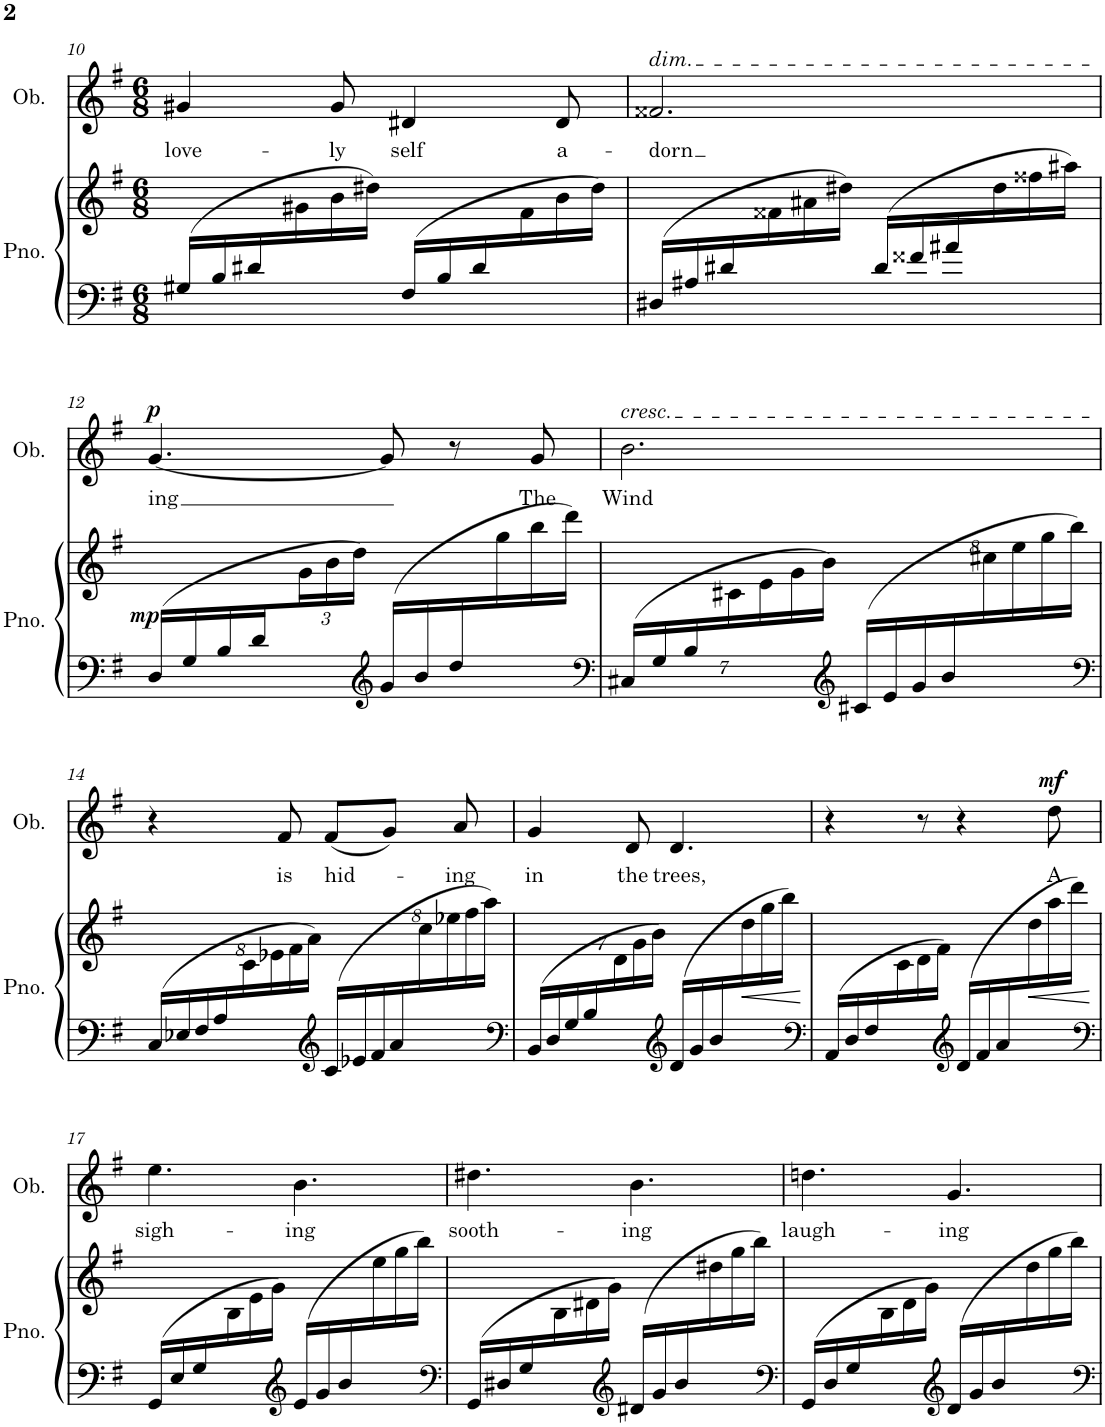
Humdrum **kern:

**kern	**kern	**dynam	**kern	**text	**dynam
*part2	*part2	*part2	*part1	*part1	*part1
*staff3	*staff2	*staff2/3	*staff1	*staff1	*staff1
*I"Piano	*	*	*I"Oboe	*	*
*I'Pno.	*	*	*I'Ob.	*	*
!!LO:PB:g=z
*clefF4	*clefG2	*	*clefG2	*	*
*k[f#]	*k[f#]	*	*k[f#]	*	*
*M6/8	*M6/8	*	*M6/8	*	*
=10	=10	=10	=10	=10	=10
*	*^	*	*	*	*
!	!	!	!	!	!LO:LY:b	!
(16G#X/LL	2.ryy	8.ryy	.	4g#X/	love-	.
16B/	.	.	.	.	.	.
16d#X/	.	.	.	.	.	.
8.ryy	.	16g#X\	.	.	.	.
!	!	!	!	!	!LO:LY:b	!
.	.	16b\	.	8g#/	-ly	.
.	.	16dd#X\JJ)	.	.	.	.
!	!	!	!	!	!LO:LY:b	!
(16F#/LL	.	8.ryy	.	4d#X/	self	.
16B/	.	.	.	.	.	.
16d#/	.	.	.	.	.	.
8.ryy	.	16f#\	.	.	.	.
!	!	!	!	!	!LO:LY:b	!
.	.	16b\	.	8d#/	a-	.
.	.	16dd#\JJ)	.	.	.	.
=11	=11	=11	=11	=11	=11	=11
!	!	!	!	!LO:TX:a:i:t=dim.	!	!
!	!	!	!	!	!LO:LY:b	!
(16D#X/LL	2.ryy	8.ryy	.	2.f##X/	-dorn	.
16A#X/	.	.	.	.	.	.
16d#X/	.	.	.	.	.	.
8.ryy	.	16f##X\	.	.	.	.
.	.	16a#X\	.	.	.	.
.	.	16dd#X\JJ)	.	.	.	.
(16d#/LL	.	8.ryy	.	.	.	.
16f##X/	.	.	.	.	.	.
16a#X/	.	.	.	.	.	.
8.ryy	.	16dd#\	.	.	.	.
.	.	16ff##X\	.	.	.	.
.	.	16aa#X\JJ)	.	.	.	.
!!LO:LB:g=z
=12	=12	=12	=12	=12	=12	=12
!	!	!	!LO:DY:b	!	!LO:LY:b	!LO:DY:a
(16D/LL	2.ryy	4ryy	mp	[4.g/	ing	p
16G/	.	.	.	.	.	.
16B/	.	.	.	.	.	.
16d/	.	.	.	.	.	.
*	*	*Xbrackettup	*	*	*	*
8ryy	.	24g\	.	.	.	.
.	.	24b\	.	.	.	.
.	.	24dd\JJ)	.	.	.	.
*clefG2	*	*	*	*	*	*
(16g/LL	.	8.ryy	.	8g/]	.	.
16b/	.	.	.	.	.	.
16dd/	.	.	.	8r	.	.
8.ryy	.	16gg\	.	.	.	.
!	!	!	!	!	!LO:LY:b	!
.	.	16bb\	.	8g/	The	.
.	.	16ddd\JJ)	.	.	.	.
=13	=13	=13	=13	=13	=13	=13
*clefF4	*	*	*	*	*	*
*Xbrackettup	*	*	*	*	*	*
!	!	!	!	!LO:TX:a:i:t=cresc.	!	!
!	!	!	!	!	!LO:LY:b	!
(56%3C#X/LL	2.ryy	28%3.ryy	.	2.b\	Wind	.
56%3G/	.	.	.	.	.	.
56%3B/	.	.	.	.	.	.
7.ryy	.	56%3c#X\	.	.	.	.
.	.	56%3e\	.	.	.	.
.	.	56%3g\	.	.	.	.
.	.	56%3b\JJ)	.	.	.	.
*clefG2	*	*	*	*	*	*
(64%3c#X/LL	.	8.ryy	.	.	.	.
64%3e/	.	.	.	.	.	.
64%3g/	.	.	.	.	.	.
64%3b/	.	.	.	.	.	.
8.ryy	.	64%3cc#X\	.	.	.	.
.	.	64%3ee\	.	.	.	.
.	.	64%3gg\	.	.	.	.
.	.	64%3bb\JJ)	.	.	.	.
!!LO:LB:g=z
=14	=14	=14	=14	=14	=14	=14
*clefF4	*	*	*	*	*	*
(64%3C/LL	2.ryy	8.ryy	.	4r	.	.
64%3E-X/	.	.	.	.	.	.
64%3F#/	.	.	.	.	.	.
64%3A/	.	.	.	.	.	.
8.ryy	.	64%3c\	.	.	.	.
.	.	64%3e-X\	.	.	.	.
!	!	!	!	!	!LO:LY:b	!
.	.	.	.	8f#/	is	.
.	.	64%3f#\	.	.	.	.
.	.	64%3a\JJ)	.	.	.	.
*clefG2	*	*	*	*	*	*
!	!	!	!	!	!LO:LY:b	!
(64%3c/LL	.	8.ryy	.	(8f#/L	hid-	.
64%3e-X/	.	.	.	.	.	.
64%3f#/	.	.	.	.	.	.
.	.	.	.	8g/J)	.	.
64%3a/	.	.	.	.	.	.
8.ryy	.	64%3cc\	.	.	.	.
.	.	64%3ee-X\	.	.	.	.
!	!	!	!	!	!LO:LY:b	!
.	.	.	.	8a/	-ing	.
.	.	64%3ff#\	.	.	.	.
.	.	64%3aa\JJ)	.	.	.	.
=15	=15	=15	=15	=15	=15	=15
*clefF4	*	*	*	*	*	*
!	!	!	!	!	!LO:LY:b	!
(56%3BB/LL	2.ryy	7.ryy	.	4g/	in	.
56%3D/	.	.	.	.	.	.
56%3G/	.	.	.	.	.	.
56%3B/	.	.	.	.	.	.
28%3.ryy	.	56%3d\	.	.	.	.
!	!	!	!	!	!LO:LY:b	!
.	.	.	.	8d/	the	.
.	.	56%3g\	.	.	.	.
.	.	56%3b\JJ)	.	.	.	.
*clefG2	*	*	*	*	*	*
!	!	!	!	!	!LO:LY:b	!
(16d/LL	.	8.ryy	.	4.d/	trees,	.
16g/	.	.	.	.	.	.
16b/	.	.	.	.	.	.
!	!	!	!LO:HP:b	!	!	!
8.ryy	.	16dd\	<	.	.	.
.	.	16gg\	.	.	.	.
.	.	16bb\JJ)	.	.	.	.
*	*v	*v	*	*	*	*
.	.	[	.	.	.
=16	=16	=16	=16	=16	=16
*clefF4	*	*	*	*	*
*	*^	*	*	*	*
(16AA/LL	2.ryy	8.ryy	.	4r	.	.
16D/	.	.	.	.	.	.
16F#/	.	.	.	.	.	.
8.ryy	.	16c\	.	.	.	.
.	.	16d\	.	8r	.	.
.	.	16f#\JJ)	.	.	.	.
*clefG2	*	*	*	*	*	*
(16d/LL	.	8.ryy	.	4r	.	.
16f#/	.	.	.	.	.	.
16a/	.	.	.	.	.	.
!	!	!	!LO:HP:b	!	!	!
8.ryy	.	16dd\	<	.	.	.
!	!	!	!	!	!LO:LY:b	!LO:DY:a
.	.	16aa\	.	8dd\	A	mf
.	.	16ddd\JJ)	.	.	.	.
*	*v	*v	*	*	*	*
.	.	[	.	.	.
!!LO:LB:g=z
=17	=17	=17	=17	=17	=17
*clefF4	*	*	*	*	*
*	*^	*	*	*	*
!	!	!	!	!	!LO:LY:b	!
(16GG/LL	2.ryy	8.ryy	.	4.ee\	sigh-	.
16E/	.	.	.	.	.	.
16G/	.	.	.	.	.	.
8.ryy	.	16B\	.	.	.	.
.	.	16e\	.	.	.	.
.	.	16g\JJ)	.	.	.	.
*clefG2	*	*	*	*	*	*
!	!	!	!	!	!LO:LY:b	!
(16e/LL	.	8.ryy	.	4.b\	-ing	.
16g/	.	.	.	.	.	.
16b/	.	.	.	.	.	.
8.ryy	.	16ee\	.	.	.	.
.	.	16gg\	.	.	.	.
.	.	16bb\JJ)	.	.	.	.
=18	=18	=18	=18	=18	=18	=18
*clefF4	*	*	*	*	*	*
!	!	!	!	!	!LO:LY:b	!
(16GG/LL	2.ryy	8.ryy	.	4.dd#X\	sooth-	.
16D#X/	.	.	.	.	.	.
16G/	.	.	.	.	.	.
8.ryy	.	16B\	.	.	.	.
.	.	16d#X\	.	.	.	.
.	.	16g\JJ)	.	.	.	.
*clefG2	*	*	*	*	*	*
!	!	!	!	!	!LO:LY:b	!
(16d#X/LL	.	8.ryy	.	4.b\	-ing	.
16g/	.	.	.	.	.	.
16b/	.	.	.	.	.	.
8.ryy	.	16dd#X\	.	.	.	.
.	.	16gg\	.	.	.	.
.	.	16bb\JJ)	.	.	.	.
=19	=19	=19	=19	=19	=19	=19
*clefF4	*	*	*	*	*	*
!	!	!	!	!	!LO:LY:b	!
(16GG/LL	2.ryy	8.ryy	.	4.ddn\	laugh-	.
16D/	.	.	.	.	.	.
16G/	.	.	.	.	.	.
8.ryy	.	16B\	.	.	.	.
.	.	16d\	.	.	.	.
.	.	16g\JJ)	.	.	.	.
*clefG2	*	*	*	*	*	*
!	!	!	!	!	!LO:LY:b	!
(16d/LL	.	8.ryy	.	4.g/	-ing	.
16g/	.	.	.	.	.	.
16b/	.	.	.	.	.	.
8.ryy	.	16dd\	.	.	.	.
.	.	16gg\	.	.	.	.
.	.	16bb\JJ)	.	.	.	.
*	*v	*v	*	*	*	*
=	=	=	=	=	=
*-	*-	*-	*-	*-	*-
